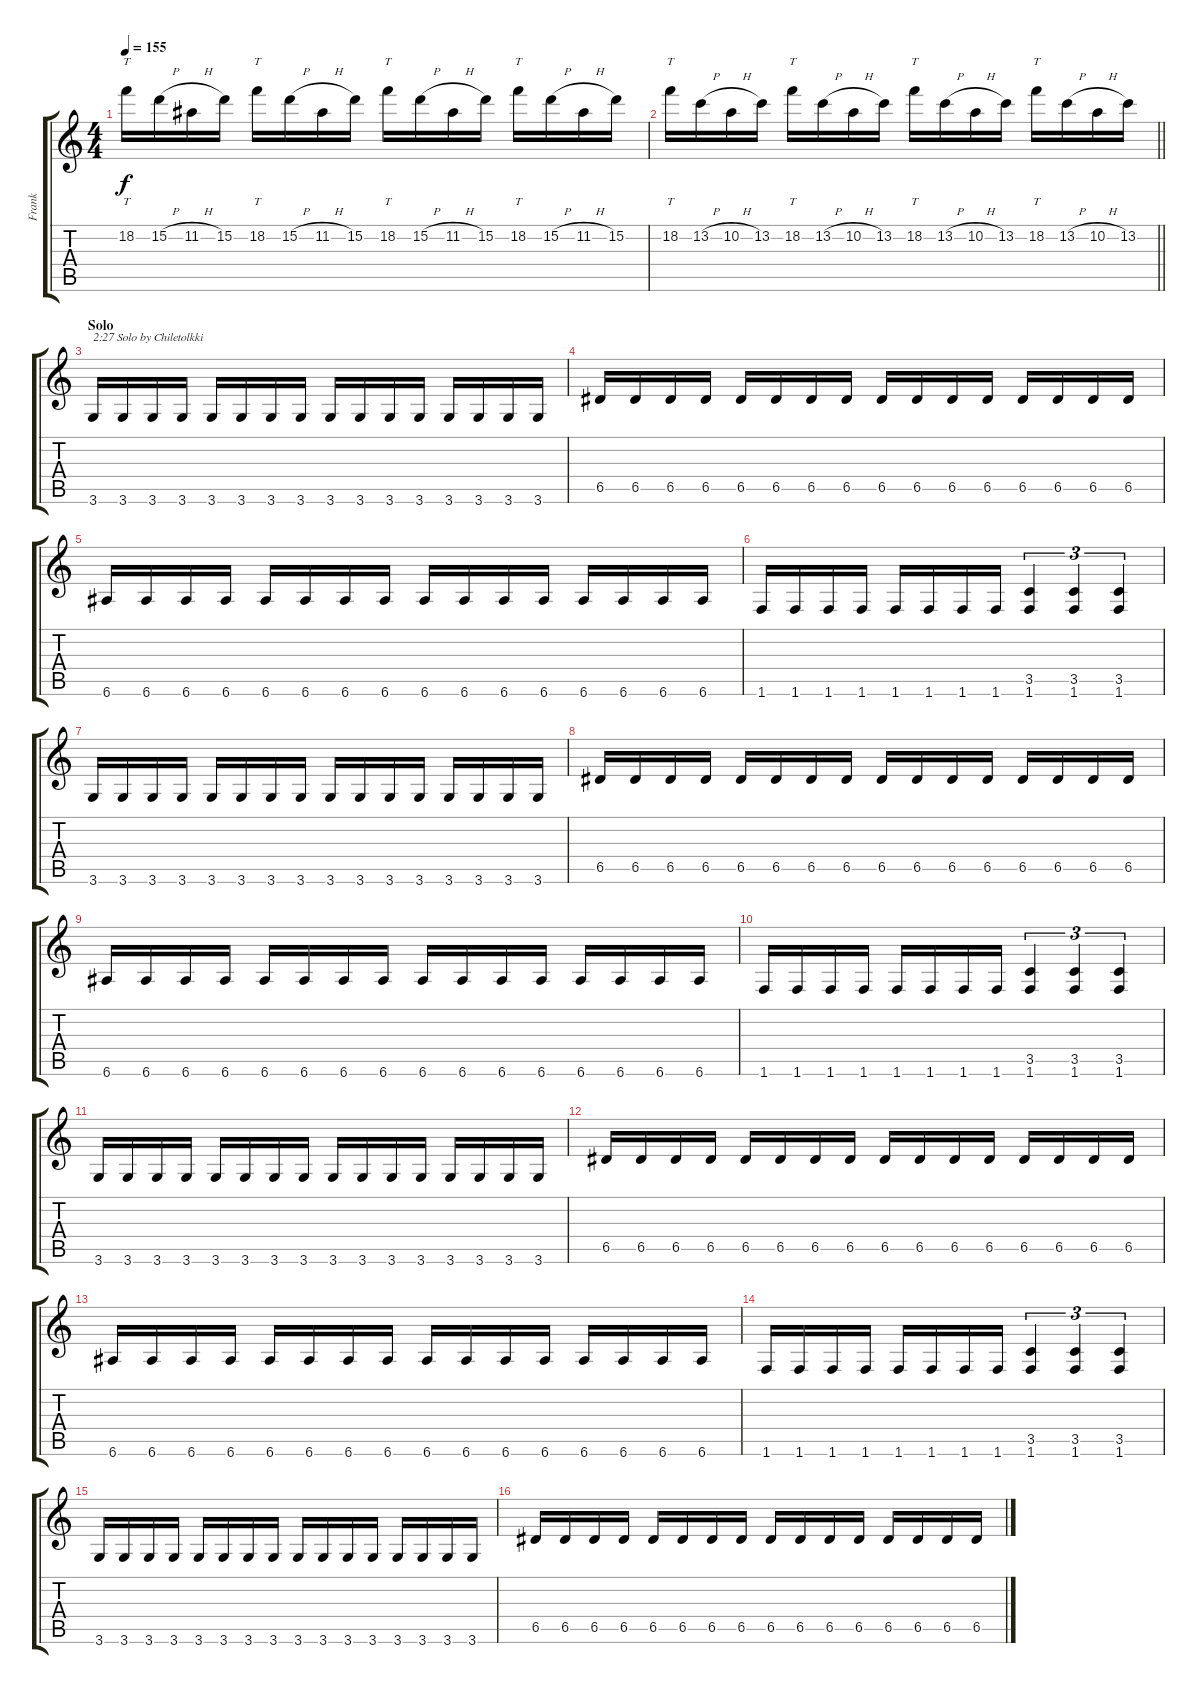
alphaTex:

\track ("Frank" "Frank") {instrument distortionguitar}
\staff {score tabs}
\tuning (E4 B3 G3 D3 A2 E2) {hide}
\ts (4 4)
\tempo 155
\clef g2
\ks c
18.2.16{tt dy f} 15.2{h}.16 11.2{h}.16 15.2.16 18.2.16{tt} 15.2{h}.16 11.2{h}.16 15.2.16 18.2.16{tt} 15.2{h}.16 11.2{h}.16 15.2.16 18.2.16{tt} 15.2{h}.16 11.2{h}.16 15.2.16 |
\barLineRight lightlight
18.2.16{tt} 13.2{h}.16 10.2{h}.16 13.2.16 18.2.16{tt} 13.2{h}.16 10.2{h}.16 13.2.16 18.2.16{tt} 13.2{h}.16 10.2{h}.16 13.2.16 18.2.16{tt} 13.2{h}.16 10.2{h}.16 13.2.16 |
\section ("" "Solo")
3.6.16{txt "2:27 Solo by Chiletolkki"} 3.6.16 3.6.16 3.6.16 3.6.16 3.6.16 3.6.16 3.6.16 3.6.16 3.6.16 3.6.16 3.6.16 3.6.16 3.6.16 3.6.16 3.6.16 |
6.5.16 6.5.16 6.5.16 6.5.16 6.5.16 6.5.16 6.5.16 6.5.16 6.5.16 6.5.16 6.5.16 6.5.16 6.5.16 6.5.16 6.5.16 6.5.16 |
6.6.16 6.6.16 6.6.16 6.6.16 6.6.16 6.6.16 6.6.16 6.6.16 6.6.16 6.6.16 6.6.16 6.6.16 6.6.16 6.6.16 6.6.16 6.6.16 |
1.6.16 1.6.16 1.6.16 1.6.16 1.6.16 1.6.16 1.6.16 1.6.16 (3.5 1.6).4{tu (3 2)} (3.5 1.6).4{tu (3 2)} (3.5 1.6).4{tu (3 2)} |
3.6.16 3.6.16 3.6.16 3.6.16 3.6.16 3.6.16 3.6.16 3.6.16 3.6.16 3.6.16 3.6.16 3.6.16 3.6.16 3.6.16 3.6.16 3.6.16 |
6.5.16 6.5.16 6.5.16 6.5.16 6.5.16 6.5.16 6.5.16 6.5.16 6.5.16 6.5.16 6.5.16 6.5.16 6.5.16 6.5.16 6.5.16 6.5.16 |
6.6.16 6.6.16 6.6.16 6.6.16 6.6.16 6.6.16 6.6.16 6.6.16 6.6.16 6.6.16 6.6.16 6.6.16 6.6.16 6.6.16 6.6.16 6.6.16 |
1.6.16 1.6.16 1.6.16 1.6.16 1.6.16 1.6.16 1.6.16 1.6.16 (3.5 1.6).4{tu (3 2)} (3.5 1.6).4{tu (3 2)} (3.5 1.6).4{tu (3 2)} |
3.6.16 3.6.16 3.6.16 3.6.16 3.6.16 3.6.16 3.6.16 3.6.16 3.6.16 3.6.16 3.6.16 3.6.16 3.6.16 3.6.16 3.6.16 3.6.16 |
6.5.16 6.5.16 6.5.16 6.5.16 6.5.16 6.5.16 6.5.16 6.5.16 6.5.16 6.5.16 6.5.16 6.5.16 6.5.16 6.5.16 6.5.16 6.5.16 |
6.6.16 6.6.16 6.6.16 6.6.16 6.6.16 6.6.16 6.6.16 6.6.16 6.6.16 6.6.16 6.6.16 6.6.16 6.6.16 6.6.16 6.6.16 6.6.16 |
1.6.16 1.6.16 1.6.16 1.6.16 1.6.16 1.6.16 1.6.16 1.6.16 (3.5 1.6).4{tu (3 2)} (3.5 1.6).4{tu (3 2)} (3.5 1.6).4{tu (3 2)} |
3.6.16 3.6.16 3.6.16 3.6.16 3.6.16 3.6.16 3.6.16 3.6.16 3.6.16 3.6.16 3.6.16 3.6.16 3.6.16 3.6.16 3.6.16 3.6.16 |
6.5.16 6.5.16 6.5.16 6.5.16 6.5.16 6.5.16 6.5.16 6.5.16 6.5.16 6.5.16 6.5.16 6.5.16 6.5.16 6.5.16 6.5.16 6.5.16
